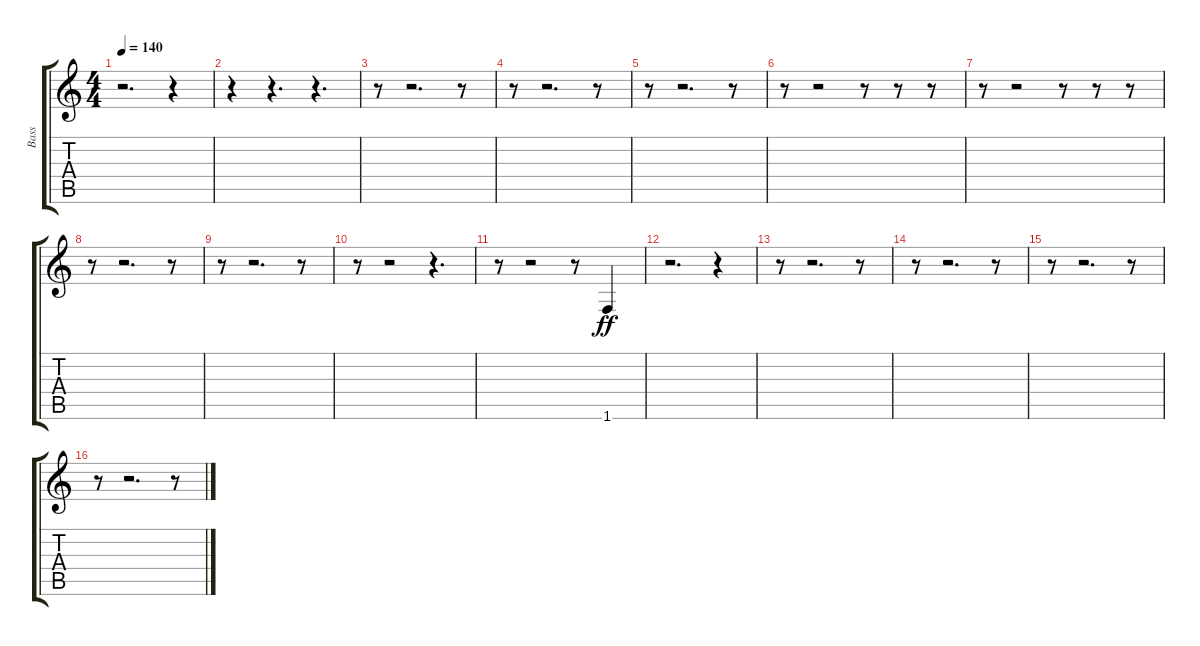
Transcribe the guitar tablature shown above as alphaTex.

\track ("Bass" "Bass") {instrument electricbassfinger}
\staff {score tabs}
\tuning (E4 B3 G3 D3 A2 E2) {hide}
\ts (4 4)
\tempo 140
\clef g2
\ks c
r.2{d dy ff} r.4 |
r.4 r.4{d} r.4{d} |
r.8 r.2{d} r.8 |
r.8 r.2{d} r.8 |
r.8 r.2{d} r.8 |
r.8 r.2 r.8 r.8 r.8 |
r.8 r.2 r.8 r.8 r.8 |
r.8 r.2{d} r.8 |
r.8 r.2{d} r.8 |
r.8 r.2 r.4{d} |
r.8 r.2 r.8 1.6.4 |
r.2{d} r.4 |
r.8 r.2{d} r.8 |
r.8 r.2{d} r.8 |
r.8 r.2{d} r.8 |
r.8 r.2{d} r.8
